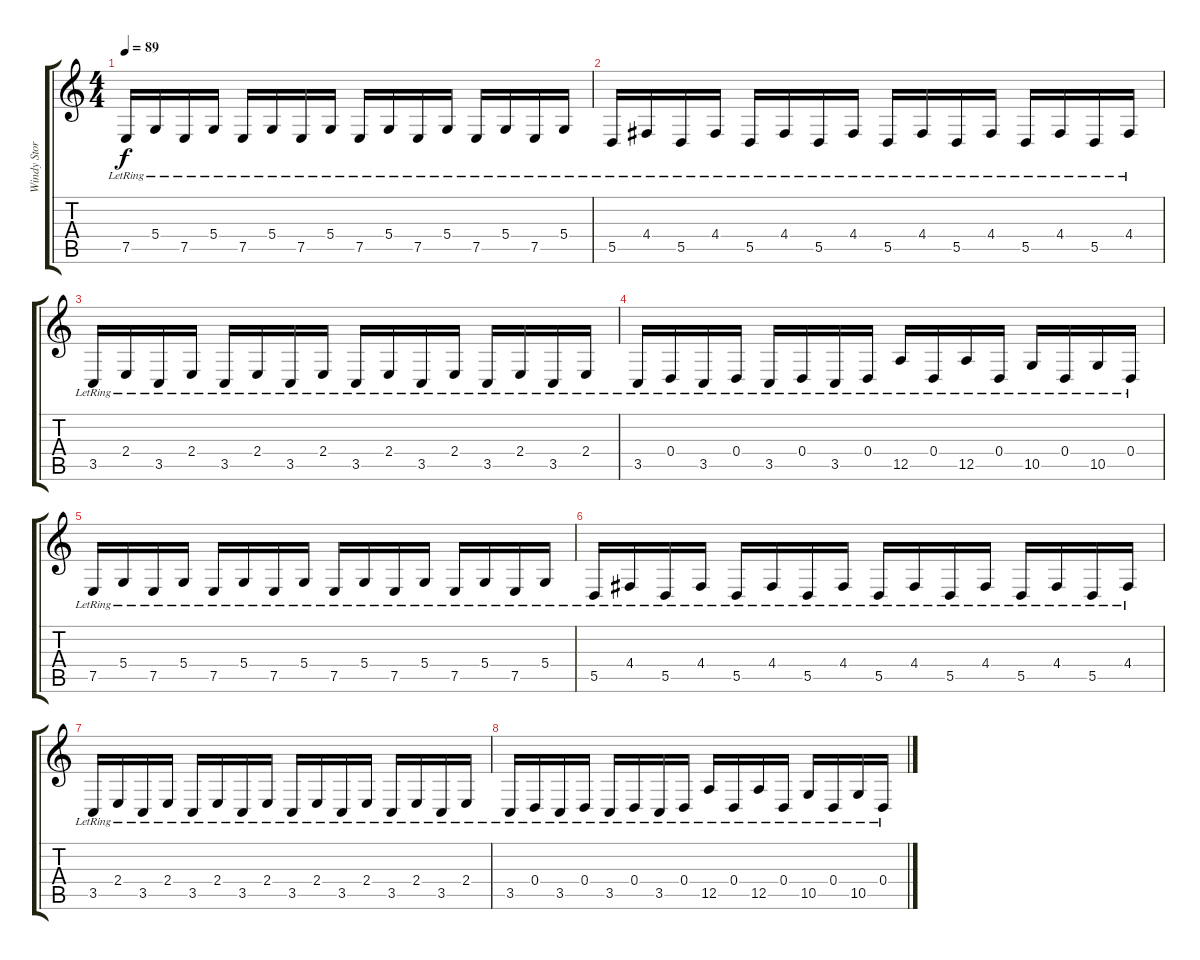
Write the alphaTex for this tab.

\track ("Windy Storm" "Windy Stor") {instrument acousticgrandpiano}
\staff {score tabs}
\tuning (D4 A3 G3 D3 A2 D2) {hide}
\ts (4 4)
\tempo 89
\clef g2
\ks c
7.5{lr}.16{dy f} 5.4{lr}.16 7.5{lr}.16 5.4{lr}.16 7.5{lr}.16 5.4{lr}.16 7.5{lr}.16 5.4{lr}.16 7.5{lr}.16 5.4{lr}.16 7.5{lr}.16 5.4{lr}.16 7.5{lr}.16 5.4{lr}.16 7.5{lr}.16 5.4{lr}.16 |
5.5{lr}.16 4.4{lr}.16 5.5{lr}.16 4.4{lr}.16 5.5{lr}.16 4.4{lr}.16 5.5{lr}.16 4.4{lr}.16 5.5{lr}.16 4.4{lr}.16 5.5{lr}.16 4.4{lr}.16 5.5{lr}.16 4.4{lr}.16 5.5{lr}.16 4.4{lr}.16 |
3.5{lr}.16 2.4{lr}.16 3.5{lr}.16 2.4{lr}.16 3.5{lr}.16 2.4{lr}.16 3.5{lr}.16 2.4{lr}.16 3.5{lr}.16 2.4{lr}.16 3.5{lr}.16 2.4{lr}.16 3.5{lr}.16 2.4{lr}.16 3.5{lr}.16 2.4{lr}.16 |
3.5{lr}.16 0.4{lr}.16 3.5{lr}.16 0.4{lr}.16 3.5{lr}.16 0.4{lr}.16 3.5{lr}.16 0.4{lr}.16 12.5{lr}.16 0.4{lr}.16 12.5{lr}.16 0.4{lr}.16 10.5{lr}.16 0.4{lr}.16 10.5{lr}.16 0.4{lr}.16 |
7.5{lr}.16 5.4{lr}.16 7.5{lr}.16 5.4{lr}.16 7.5{lr}.16 5.4{lr}.16 7.5{lr}.16 5.4{lr}.16 7.5{lr}.16 5.4{lr}.16 7.5{lr}.16 5.4{lr}.16 7.5{lr}.16 5.4{lr}.16 7.5{lr}.16 5.4{lr}.16 |
5.5{lr}.16 4.4{lr}.16 5.5{lr}.16 4.4{lr}.16 5.5{lr}.16 4.4{lr}.16 5.5{lr}.16 4.4{lr}.16 5.5{lr}.16 4.4{lr}.16 5.5{lr}.16 4.4{lr}.16 5.5{lr}.16 4.4{lr}.16 5.5{lr}.16 4.4{lr}.16 |
3.5{lr}.16 2.4{lr}.16 3.5{lr}.16 2.4{lr}.16 3.5{lr}.16 2.4{lr}.16 3.5{lr}.16 2.4{lr}.16 3.5{lr}.16 2.4{lr}.16 3.5{lr}.16 2.4{lr}.16 3.5{lr}.16 2.4{lr}.16 3.5{lr}.16 2.4{lr}.16 |
3.5{lr}.16 0.4{lr}.16 3.5{lr}.16 0.4{lr}.16 3.5{lr}.16 0.4{lr}.16 3.5{lr}.16 0.4{lr}.16 12.5{lr}.16 0.4{lr}.16 12.5{lr}.16 0.4{lr}.16 10.5{lr}.16 0.4{lr}.16 10.5{lr}.16 0.4{lr}.16
